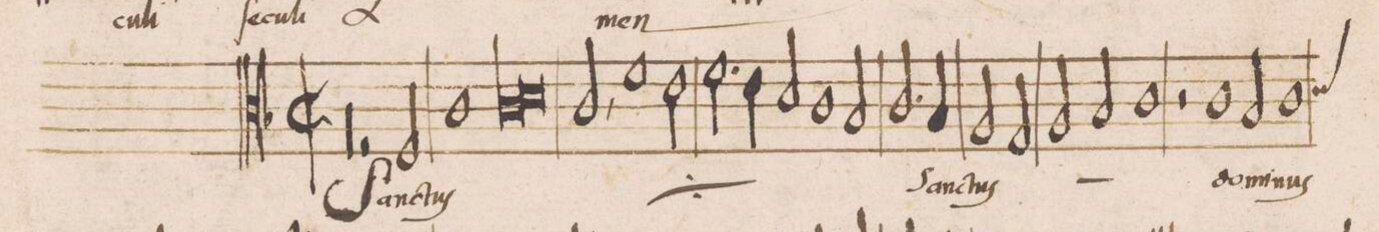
**kern	**text
*I"TENOR	*
*clefC3	*
*k[b-]	*
*met(c|)	*
*M2/1	*
00r	.
=2	=2
=3	=3
2r	.
2F/	San-
1c	-ctus
=4	=4
*lig	*
1c	.
1d	.
*Xlig	*
=5	=5
2c,/	.
*	*ij
1f	San-
2e\	.
=6	=6
2.f\	.
4e\	-ctus
*	*Xij
2d/	.
1c	.
=7	=7
2B-/	.
2.c/	.
4B-/	San-
=8	=8
2A/	-ctus
2G/	.
2A/	.
2B-/	.
=9	=9
1c	.
2r	.
1c\	do-
=10	=10
2B-/	-mi-
*custos:d	*
1c	-nus
=11	=11
*-	*-
